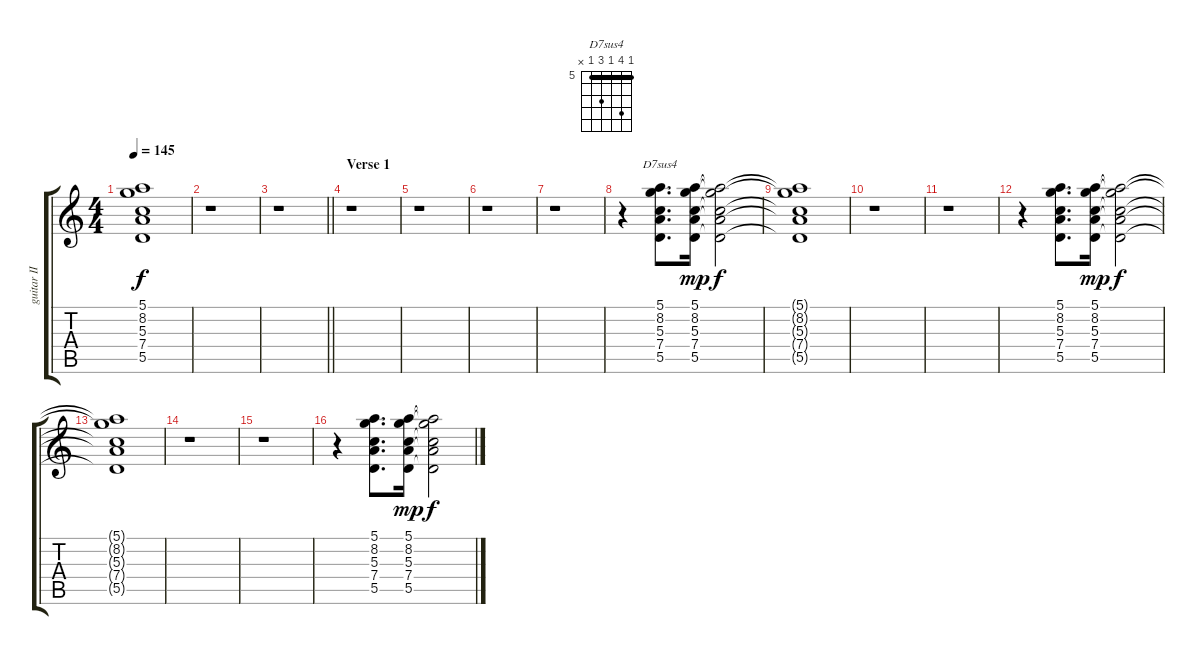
\track ("guitar II" "guitar II") {instrument electricguitarclean}
\staff {score tabs}
\tuning (E4 B3 G3 D3 A2 E2) {hide}
\chord ("D7sus4" 5 8 5 7 5 x) {firstfret 5 barre 5}
\ts (4 4)
\tempo 145
\clef g2
\ks c
(5.1{t} 8.2{t} 5.3{t} 7.4{t} 5.5{t}).1{dy f} |
r.1 |
\barLineRight lightlight
r.1 |
\section ("" "Verse 1")
r.1 |
r.1 |
r.1 |
r.1 |
r.4 (5.1 8.2 5.3 7.4 5.5).8{d ch "D7sus4"} (5.1 8.2 5.3 7.4 5.5).16{dy mp} (5.1{t} 8.2{t} 5.3{t} 7.4{t} 5.5{t}).2{dy f} |
(5.1{t} 8.2{t} 5.3{t} 7.4{t} 5.5{t}).1 |
r.1 |
r.1 |
r.4 (5.1 8.2 5.3 7.4 5.5).8{d} (5.1 8.2 5.3 7.4 5.5).16{dy mp} (5.1{t} 8.2{t} 5.3{t} 7.4{t} 5.5{t}).2{dy f} |
(5.1{t} 8.2{t} 5.3{t} 7.4{t} 5.5{t}).1 |
r.1 |
r.1 |
r.4 (5.1 8.2 5.3 7.4 5.5).8{d} (5.1 8.2 5.3 7.4 5.5).16{dy mp} (5.1{t} 8.2{t} 5.3{t} 7.4{t} 5.5{t}).2{dy f}
